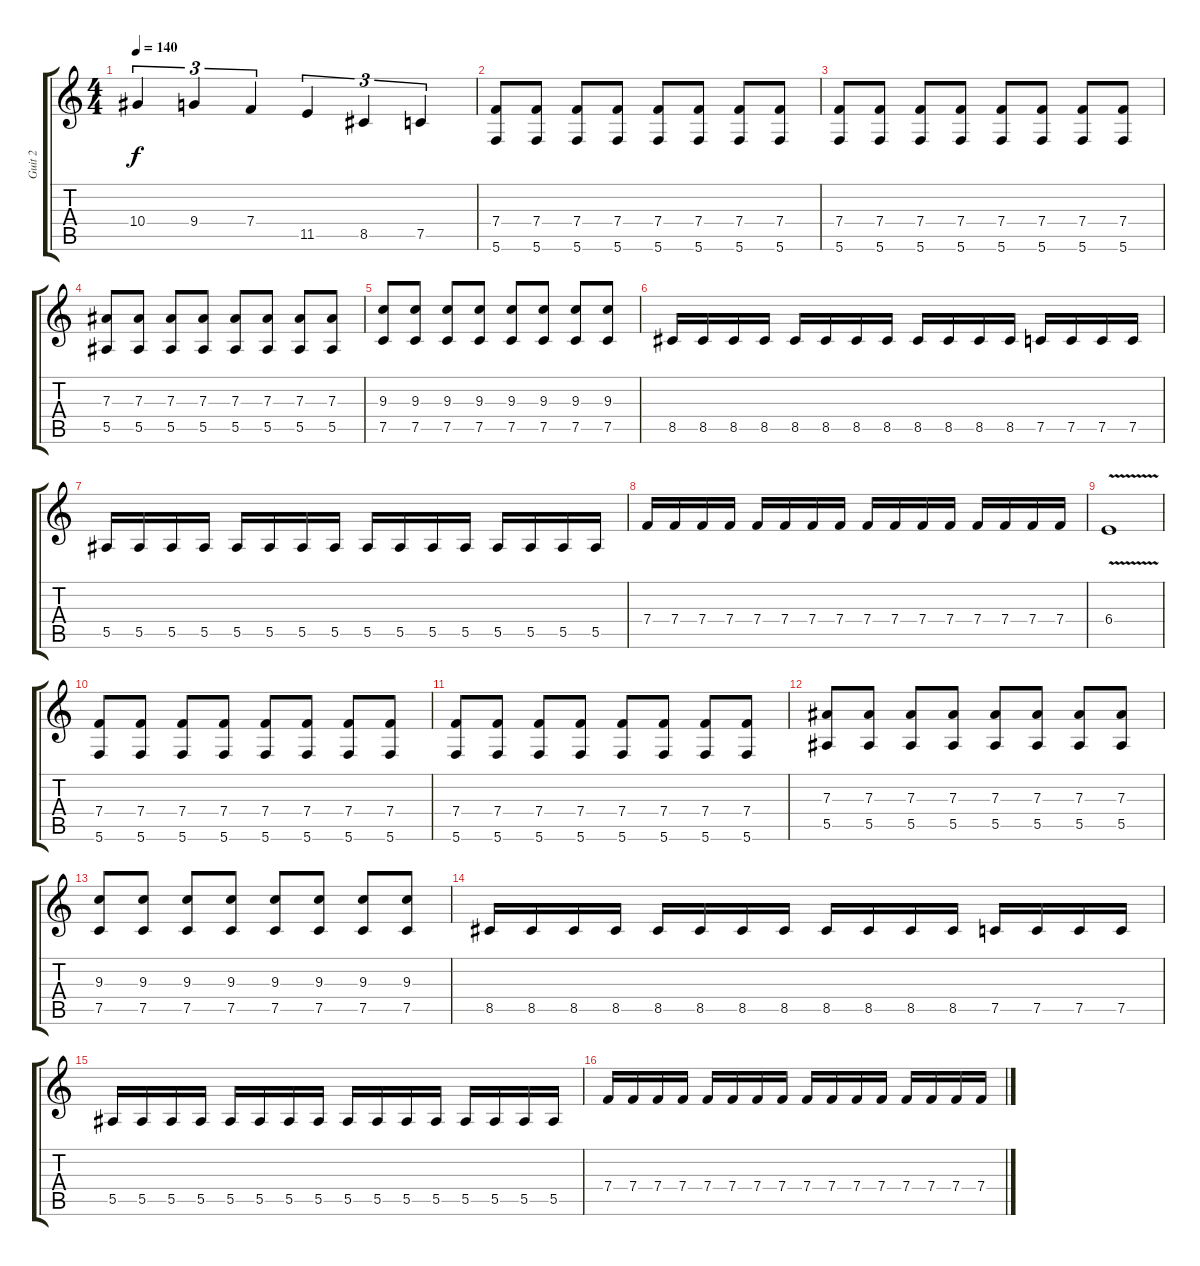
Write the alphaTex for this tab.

\track ("Guit 2" "Guit 2") {instrument distortionguitar}
\staff {score tabs}
\tuning (C4 G3 Eb3 Bb2 F2 C2) {hide}
\ts (4 4)
\tempo 140
\clef g2
\ks c
10.4.4{tu (3 2) dy f} 9.4.4{tu (3 2)} 7.4.4{tu (3 2)} 11.5.4{tu (3 2)} 8.5.4{tu (3 2)} 7.5.4{tu (3 2)} |
(7.4 5.6).8 (7.4 5.6).8 (7.4 5.6).8 (7.4 5.6).8 (7.4 5.6).8 (7.4 5.6).8 (7.4 5.6).8 (7.4 5.6).8 |
(7.4 5.6).8 (7.4 5.6).8 (7.4 5.6).8 (7.4 5.6).8 (7.4 5.6).8 (7.4 5.6).8 (7.4 5.6).8 (7.4 5.6).8 |
(7.3 5.5).8 (7.3 5.5).8 (7.3 5.5).8 (7.3 5.5).8 (7.3 5.5).8 (7.3 5.5).8 (7.3 5.5).8 (7.3 5.5).8 |
(9.3 7.5).8 (9.3 7.5).8 (9.3 7.5).8 (9.3 7.5).8 (9.3 7.5).8 (9.3 7.5).8 (9.3 7.5).8 (9.3 7.5).8 |
8.5.16 8.5.16 8.5.16 8.5.16 8.5.16 8.5.16 8.5.16 8.5.16 8.5.16 8.5.16 8.5.16 8.5.16 7.5.16 7.5.16 7.5.16 7.5.16 |
5.5.16 5.5.16 5.5.16 5.5.16 5.5.16 5.5.16 5.5.16 5.5.16 5.5.16 5.5.16 5.5.16 5.5.16 5.5.16 5.5.16 5.5.16 5.5.16 |
7.4.16 7.4.16 7.4.16 7.4.16 7.4.16 7.4.16 7.4.16 7.4.16 7.4.16 7.4.16 7.4.16 7.4.16 7.4.16 7.4.16 7.4.16 7.4.16 |
6.4{v}.1 |
(7.4 5.6).8 (7.4 5.6).8 (7.4 5.6).8 (7.4 5.6).8 (7.4 5.6).8 (7.4 5.6).8 (7.4 5.6).8 (7.4 5.6).8 |
(7.4 5.6).8 (7.4 5.6).8 (7.4 5.6).8 (7.4 5.6).8 (7.4 5.6).8 (7.4 5.6).8 (7.4 5.6).8 (7.4 5.6).8 |
(7.3 5.5).8 (7.3 5.5).8 (7.3 5.5).8 (7.3 5.5).8 (7.3 5.5).8 (7.3 5.5).8 (7.3 5.5).8 (7.3 5.5).8 |
(9.3 7.5).8 (9.3 7.5).8 (9.3 7.5).8 (9.3 7.5).8 (9.3 7.5).8 (9.3 7.5).8 (9.3 7.5).8 (9.3 7.5).8 |
8.5.16 8.5.16 8.5.16 8.5.16 8.5.16 8.5.16 8.5.16 8.5.16 8.5.16 8.5.16 8.5.16 8.5.16 7.5.16 7.5.16 7.5.16 7.5.16 |
5.5.16 5.5.16 5.5.16 5.5.16 5.5.16 5.5.16 5.5.16 5.5.16 5.5.16 5.5.16 5.5.16 5.5.16 5.5.16 5.5.16 5.5.16 5.5.16 |
7.4.16 7.4.16 7.4.16 7.4.16 7.4.16 7.4.16 7.4.16 7.4.16 7.4.16 7.4.16 7.4.16 7.4.16 7.4.16 7.4.16 7.4.16 7.4.16
